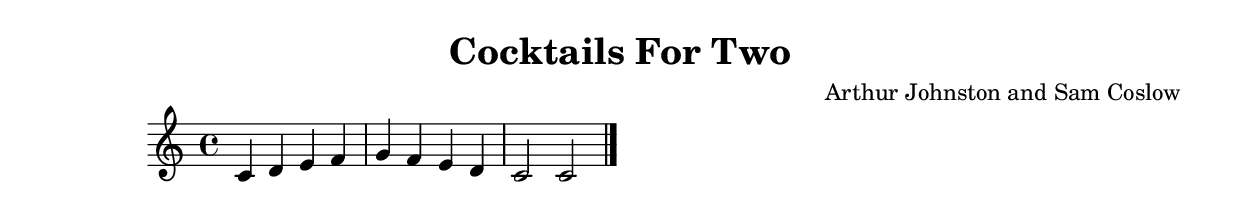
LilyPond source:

\version "2.24.4"

\header {
  title = "Cocktails For Two"
  composer = "Arthur Johnston and Sam Coslow"
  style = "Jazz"
}

\score {
  \new Staff {
    \clef treble
    \time 4/4
    \key c \major
    
    % Simple chord progression placeholder
    c'4 d' e' f' |
    g' f' e' d' |
    c'2 c'2 |
    \bar "|."
  }
  \layout {}
  \midi {
    \tempo 4 = 120
  }
}